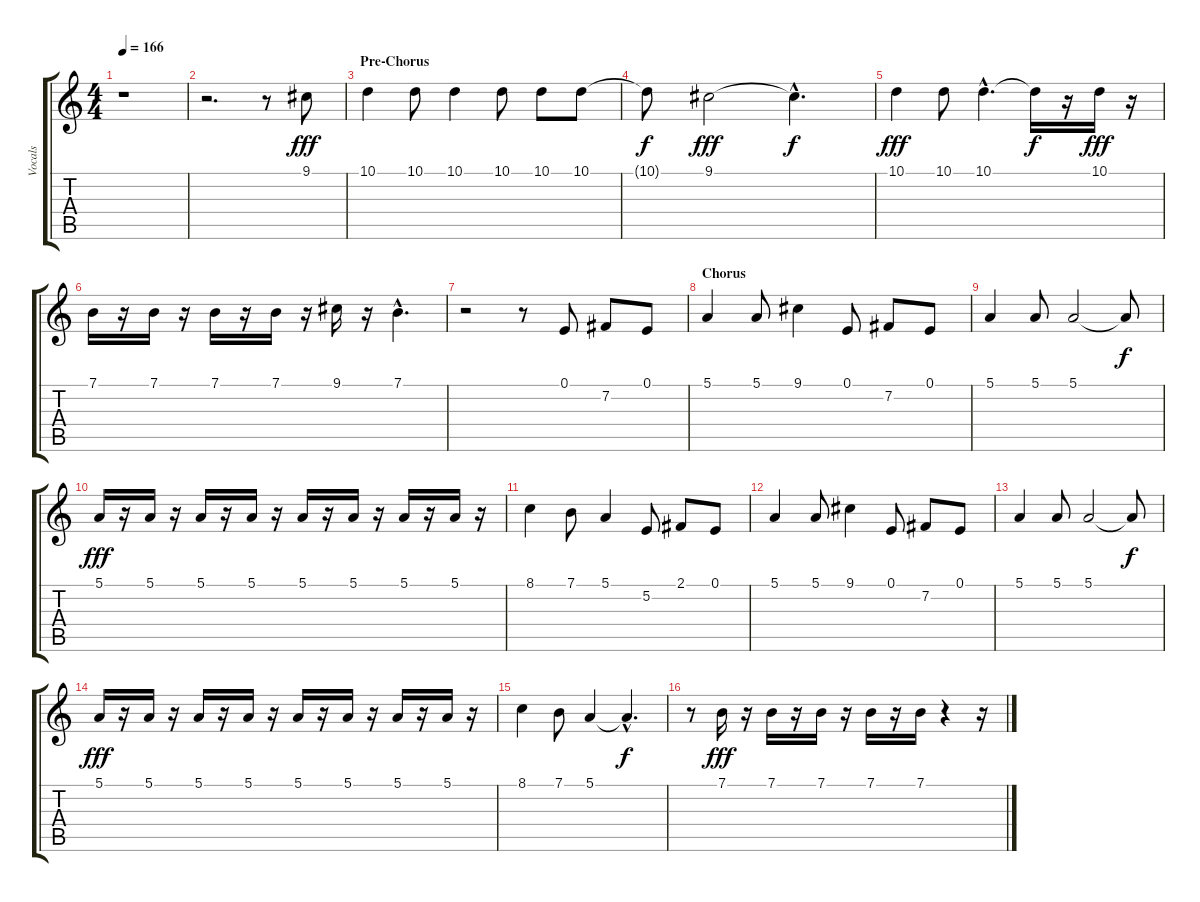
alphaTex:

\track ("Vocals" "Vocals") {instrument baritonesax}
\staff {score tabs}
\tuning (E4 B3 G3 D3 A2 E2) {hide}
\ts (4 4)
\tempo 166
\clef g2
\ks c
r.1{dy fff} |
r.2{d} r.8 9.1.8 |
\section ("" "Pre-Chorus")
10.1.4 10.1.8 10.1.4 10.1.8 10.1.8 10.1.8 |
10.1{t}.8{dy f} 9.1.2{dy fff} 9.1{hac t}.4{d dy f} |
10.1.4{dy fff} 10.1.8 10.1{hac}.4{d} 10.1{t}.16{dy f} r.16 10.1.16{dy fff} r.16 |
7.1.16 r.16 7.1.16 r.16 7.1.16 r.16 7.1.16 r.16 9.1.16 r.16 7.1{hac}.4{d} |
r.2 r.8 0.1.8 7.2.8 0.1.8 |
\section ("" "Chorus")
5.1.4 5.1.8 9.1.4 0.1.8 7.2.8 0.1.8 |
5.1.4 5.1.8 5.1.2 5.1{t}.8{dy f} |
5.1.16{dy fff} r.16 5.1.16 r.16 5.1.16 r.16 5.1.16 r.16 5.1.16 r.16 5.1.16 r.16 5.1.16 r.16 5.1.16 r.16 |
8.1.4 7.1.8 5.1.4 5.2.8 2.1.8 0.1.8 |
5.1.4 5.1.8 9.1.4 0.1.8 7.2.8 0.1.8 |
5.1.4 5.1.8 5.1.2 5.1{t}.8{dy f} |
5.1.16{dy fff} r.16 5.1.16 r.16 5.1.16 r.16 5.1.16 r.16 5.1.16 r.16 5.1.16 r.16 5.1.16 r.16 5.1.16 r.16 |
8.1.4 7.1.8 5.1.4 5.1{hac t}.4{d dy f} |
r.8 7.1.16{dy fff} r.16 7.1.16 r.16 7.1.16 r.16 7.1.16 r.16 7.1.16 r.4 r.16
